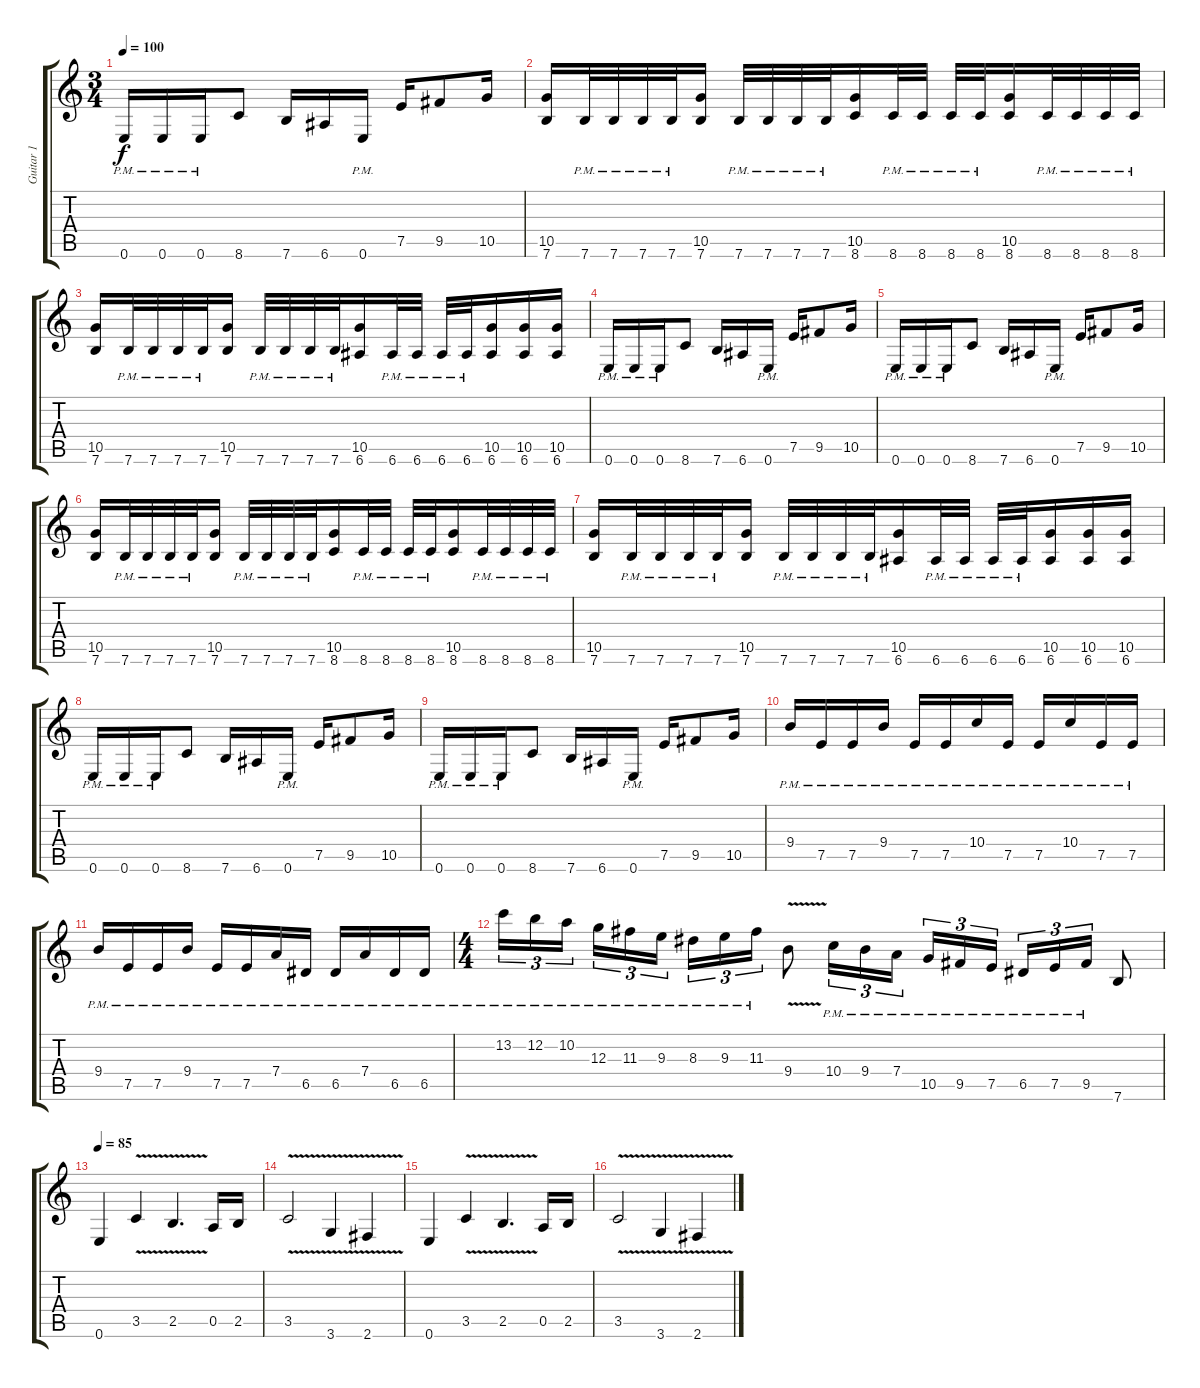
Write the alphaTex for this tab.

\track ("Guitar 1" "Guitar 1") {instrument distortionguitar}
\staff {score tabs}
\tuning (E4 B3 G3 D3 A2 E2) {hide}
\ts (3 4)
\tempo 100
\clef g2
\ks c
0.6{pm}.16{dy f} 0.6{pm}.16 0.6{pm}.16 8.6.8 7.6.16 6.6.16 0.6{pm}.16 7.5.16 9.5.8 10.5.16 |
(10.5 7.6).16 7.6{pm}.32 7.6{pm}.32 7.6{pm}.32 7.6{pm}.32 (10.5 7.6).16 7.6{pm}.32 7.6{pm}.32 7.6{pm}.32 7.6{pm}.32 (10.5 8.6).16 8.6{pm}.32 8.6{pm}.32 8.6{pm}.32 8.6{pm}.32 (10.5 8.6).16 8.6{pm}.32 8.6{pm}.32 8.6{pm}.32 8.6{pm}.32 |
(10.5 7.6).16 7.6{pm}.32 7.6{pm}.32 7.6{pm}.32 7.6{pm}.32 (10.5 7.6).16 7.6{pm}.32 7.6{pm}.32 7.6{pm}.32 7.6{pm}.32 (10.5 6.6).16 6.6{pm}.32 6.6{pm}.32 6.6{pm}.32 6.6{pm}.32 (10.5 6.6).16 (10.5 6.6).16 (10.5 6.6).16 |
0.6{pm}.16 0.6{pm}.16 0.6{pm}.16 8.6.8 7.6.16 6.6.16 0.6{pm}.16 7.5.16 9.5.8 10.5.16 |
0.6{pm}.16 0.6{pm}.16 0.6{pm}.16 8.6.8 7.6.16 6.6.16 0.6{pm}.16 7.5.16 9.5.8 10.5.16 |
(10.5 7.6).16 7.6{pm}.32 7.6{pm}.32 7.6{pm}.32 7.6{pm}.32 (10.5 7.6).16 7.6{pm}.32 7.6{pm}.32 7.6{pm}.32 7.6{pm}.32 (10.5 8.6).16 8.6{pm}.32 8.6{pm}.32 8.6{pm}.32 8.6{pm}.32 (10.5 8.6).16 8.6{pm}.32 8.6{pm}.32 8.6{pm}.32 8.6{pm}.32 |
(10.5 7.6).16 7.6{pm}.32 7.6{pm}.32 7.6{pm}.32 7.6{pm}.32 (10.5 7.6).16 7.6{pm}.32 7.6{pm}.32 7.6{pm}.32 7.6{pm}.32 (10.5 6.6).16 6.6{pm}.32 6.6{pm}.32 6.6{pm}.32 6.6{pm}.32 (10.5 6.6).16 (10.5 6.6).16 (10.5 6.6).16 |
0.6{pm}.16 0.6{pm}.16 0.6{pm}.16 8.6.8 7.6.16 6.6.16 0.6{pm}.16 7.5.16 9.5.8 10.5.16 |
0.6{pm}.16 0.6{pm}.16 0.6{pm}.16 8.6.8 7.6.16 6.6.16 0.6{pm}.16 7.5.16 9.5.8 10.5.16 |
9.4{pm}.16 7.5{pm}.16 7.5{pm}.16 9.4{pm}.16 7.5{pm}.16 7.5{pm}.16 10.4{pm}.16 7.5{pm}.16 7.5{pm}.16 10.4{pm}.16 7.5{pm}.16 7.5{pm}.16 |
9.4{pm}.16 7.5{pm}.16 7.5{pm}.16 9.4{pm}.16 7.5{pm}.16 7.5{pm}.16 7.4{pm}.16 6.5{pm}.16 6.5{pm}.16 7.4{pm}.16 6.5{pm}.16 6.5{pm}.16 |
\ts (4 4)
13.2{pm}.16{tu (3 2)} 12.2{pm}.16{tu (3 2)} 10.2{pm}.16{tu (3 2)} 12.3{pm}.16{tu (3 2)} 11.3{pm}.16{tu (3 2)} 9.3{pm}.16{tu (3 2)} 8.3{pm}.16{tu (3 2)} 9.3{pm}.16{tu (3 2)} 11.3{pm}.16{tu (3 2)} 9.4{v}.8 10.4{pm}.16{tu (3 2)} 9.4{pm}.16{tu (3 2)} 7.4{pm}.16{tu (3 2)} 10.5{pm}.16{tu (3 2)} 9.5{pm}.16{tu (3 2)} 7.5{pm}.16{tu (3 2)} 6.5{pm}.16{tu (3 2)} 7.5{pm}.16{tu (3 2)} 9.5{pm}.16{tu (3 2)} 7.6.8 |
\tempo 85
0.6.4 3.5{v}.4 2.5{v}.4{d} 0.5.16 2.5.16 |
3.5{v}.2 3.6{v}.4 2.6{v}.4 |
0.6.4 3.5{v}.4 2.5{v}.4{d} 0.5.16 2.5.16 |
3.5{v}.2 3.6{v}.4 2.6{v}.4
